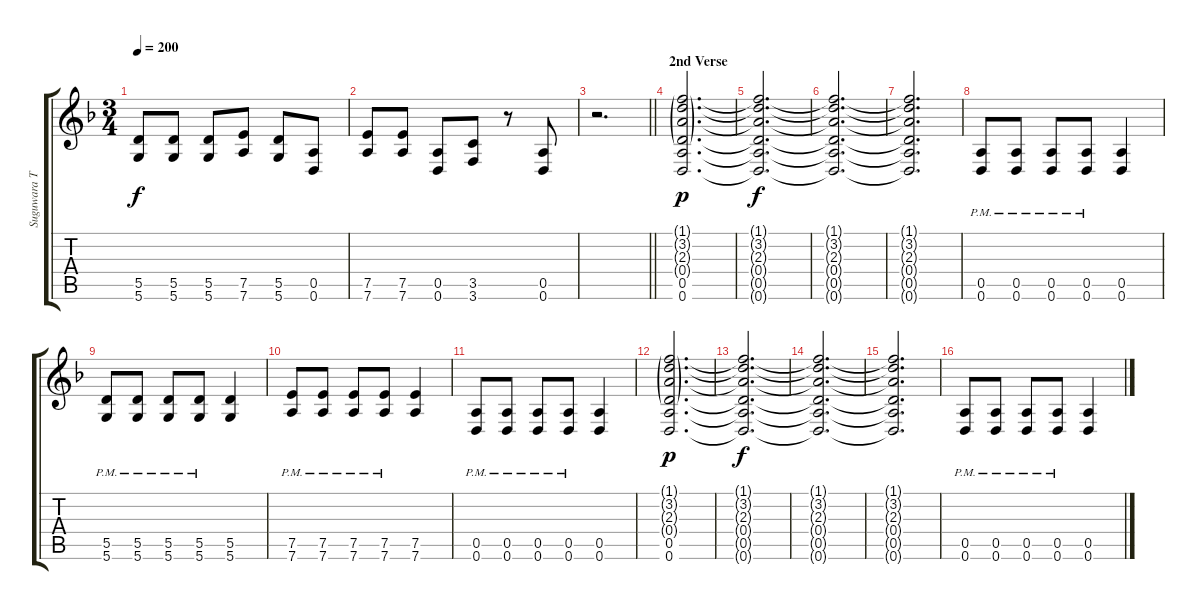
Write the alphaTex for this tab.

\track ("Suguwara Takuro" "Suguwara T") {instrument overdrivenguitar}
\staff {score tabs}
\tuning (E4 B3 G3 D3 A2 D2) {hide}
\ts (3 4)
\tempo 200
\clef g2
\ks dminor
(5.5 5.6).8{dy f} (5.5 5.6).8 (5.5 5.6).8 (7.5 7.6).8 (5.5 5.6).8 (0.5 0.6).8 |
(7.5 7.6).8 (7.5 7.6).8 (0.5 0.6).8 (3.5 3.6).8 r.8 (0.5 0.6).8 |
\barLineRight lightlight
r.2{d} |
\section ("" "2nd Verse")
(1.1{g} 3.2{g} 2.3{g} 0.4{g} 0.5 0.6).2{d dy p balance 4} |
(1.1{t} 3.2{t} 2.3{t} 0.4{t} 0.5{t} 0.6{t}).2{d dy f} |
(1.1{t} 3.2{t} 2.3{t} 0.4{t} 0.5{t} 0.6{t}).2{d} |
(1.1{t} 3.2{t} 2.3{t} 0.4{t} 0.5{t} 0.6{t}).2{d} |
(0.5{pm} 0.6{pm}).8 (0.5{pm} 0.6{pm}).8 (0.5{pm} 0.6{pm}).8 (0.5{pm} 0.6{pm}).8 (0.5 0.6).4 |
(5.5{pm} 5.6{pm}).8 (5.5{pm} 5.6{pm}).8 (5.5{pm} 5.6{pm}).8 (5.5{pm} 5.6{pm}).8 (5.5 5.6).4 |
(7.5{pm} 7.6{pm}).8 (7.5{pm} 7.6{pm}).8 (7.5{pm} 7.6{pm}).8 (7.5{pm} 7.6{pm}).8 (7.5 7.6).4 |
(0.5{pm} 0.6{pm}).8 (0.5{pm} 0.6{pm}).8 (0.5{pm} 0.6{pm}).8 (0.5{pm} 0.6{pm}).8 (0.5 0.6).4 |
(1.1{g} 3.2{g} 2.3{g} 0.4{g} 0.5 0.6).2{d dy p} |
(1.1{t} 3.2{t} 2.3{t} 0.4{t} 0.5{t} 0.6{t}).2{d dy f} |
(1.1{t} 3.2{t} 2.3{t} 0.4{t} 0.5{t} 0.6{t}).2{d} |
(1.1{t} 3.2{t} 2.3{t} 0.4{t} 0.5{t} 0.6{t}).2{d} |
(0.5{pm} 0.6{pm}).8 (0.5{pm} 0.6{pm}).8 (0.5{pm} 0.6{pm}).8 (0.5{pm} 0.6{pm}).8 (0.5 0.6).4
